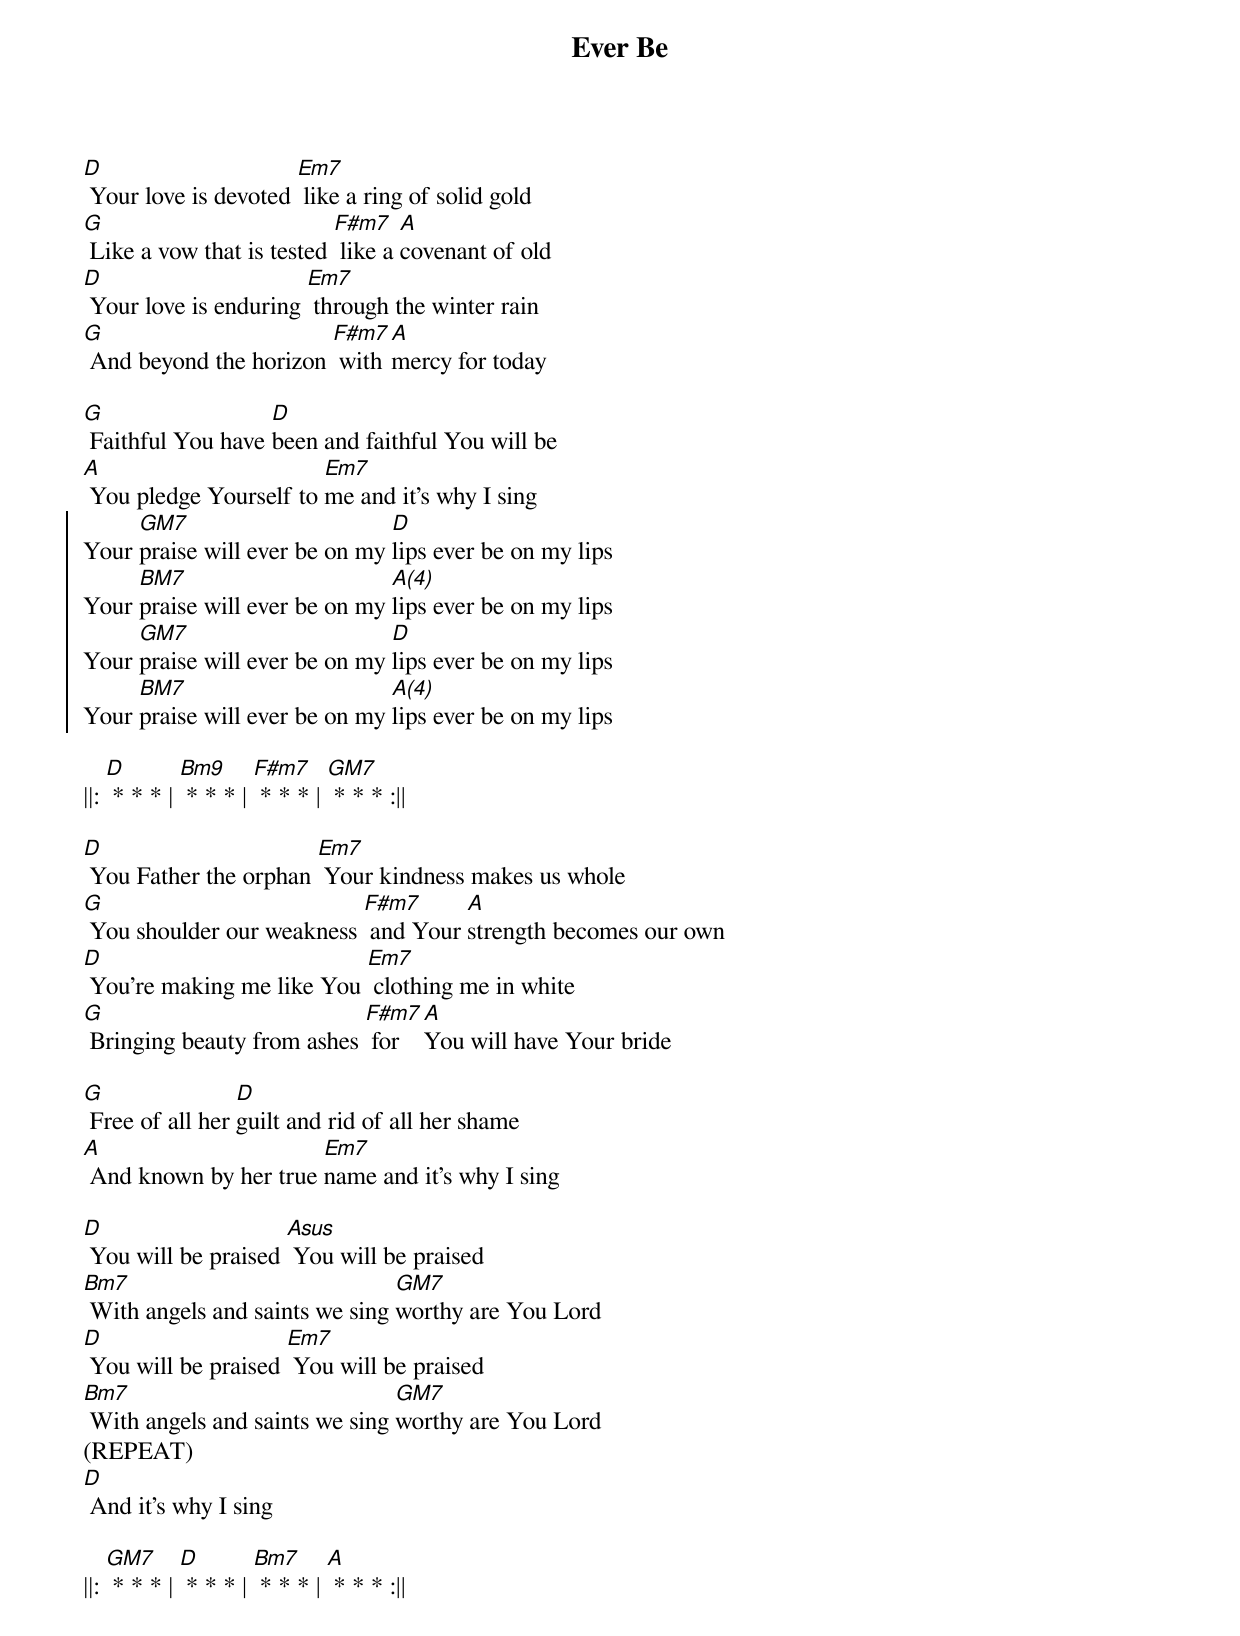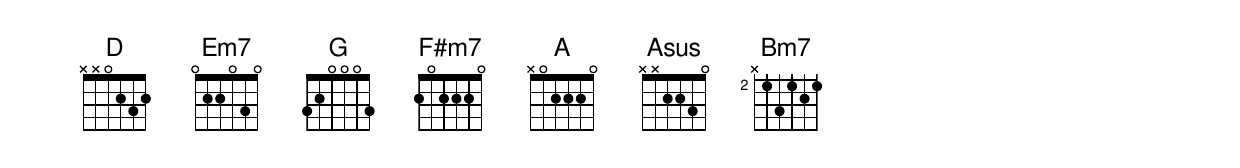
{title: Ever Be}
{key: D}
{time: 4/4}
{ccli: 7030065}
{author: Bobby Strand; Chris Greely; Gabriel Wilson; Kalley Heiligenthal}
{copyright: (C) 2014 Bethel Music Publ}

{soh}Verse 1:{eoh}
[D] Your love is devoted [Em7] like a ring of solid gold
[G] Like a vow that is tested [F#m7] like a [A]covenant of old
[D] Your love is enduring [Em7] through the winter rain
[G] And beyond the horizon [F#m7] with [A]mercy for today

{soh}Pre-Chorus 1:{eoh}
[G] Faithful You have [D]been and faithful You will be
[A] You pledge Yourself to [Em7]me and it's why I sing
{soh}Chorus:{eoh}
{start_of_chorus}
Your [GM7]praise will ever be on my [D]lips ever be on my lips
Your [BM7]praise will ever be on my [A(4)]lips ever be on my lips
Your [GM7]praise will ever be on my [D]lips ever be on my lips
Your [BM7]praise will ever be on my [A(4)]lips ever be on my lips
{end_of_chorus}

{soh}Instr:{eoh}
||: [D] * * * | [Bm9] * * * | [F#m7] * * * | [GM7] * * * :||

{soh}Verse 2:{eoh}
[D] You Father the orphan [Em7] Your kindness makes us whole
[G] You shoulder our weakness [F#m7] and Your [A]strength becomes our own
[D] You're making me like You [Em7] clothing me in white
[G] Bringing beauty from ashes [F#m7] for [A]You will have Your bride

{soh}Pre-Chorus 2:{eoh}
[G] Free of all her [D]guilt and rid of all her shame
[A] And known by her true [Em7]name and it's why I sing

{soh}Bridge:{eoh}
{start_of_bridge}
[D] You will be praised [Asus] You will be praised
[Bm7] With angels and saints we sing [GM7]worthy are You Lord
[D] You will be praised [Em7] You will be praised
[Bm7] With angels and saints we sing [GM7]worthy are You Lord
(REPEAT)
[D] And it's why I sing
{end_of_bridge}

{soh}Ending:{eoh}
||: [GM7] * * * | [D] * * * | [Bm7] * * * | [A] * * * :||
